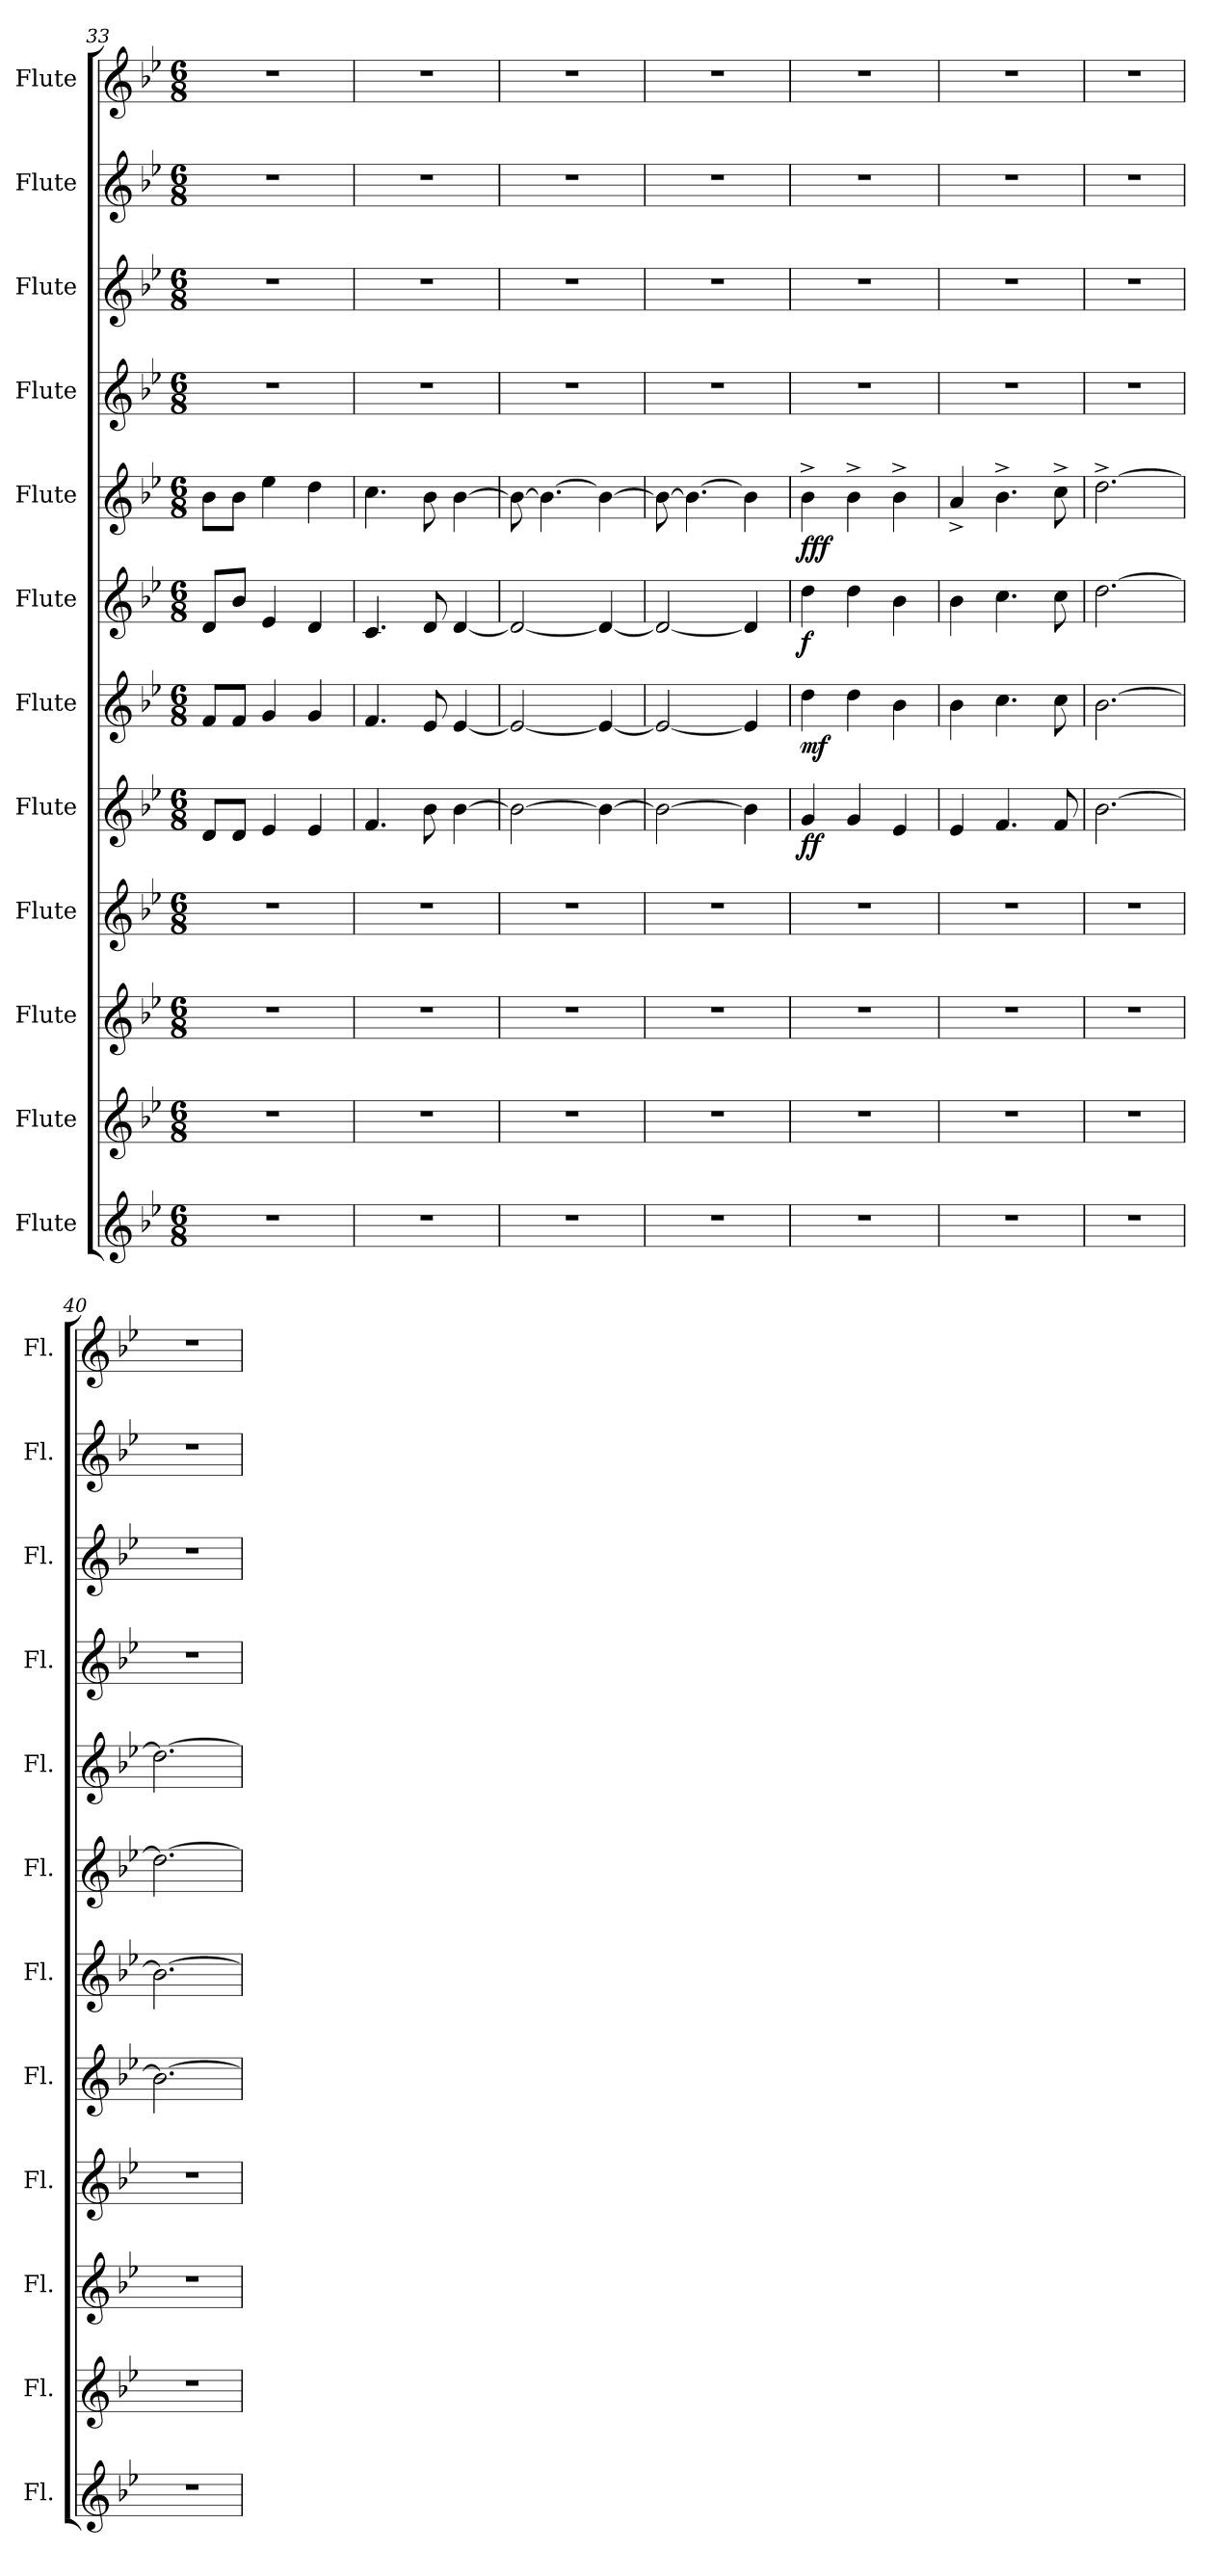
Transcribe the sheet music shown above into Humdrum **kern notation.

**kern	**kern	**kern	**kern	**kern	**dynam	**kern	**dynam	**kern	**dynam	**kern	**dynam	**kern	**kern	**kern	**kern
*part12	*part11	*part10	*part9	*part8	*part8	*part7	*part7	*part6	*part6	*part5	*part5	*part4	*part3	*part2	*part1
*staff12	*staff11	*staff10	*staff9	*staff8	*staff8	*staff7	*staff7	*staff6	*staff6	*staff5	*staff5	*staff4	*staff3	*staff2	*staff1
*I"Flute	*I"Flute	*I"Flute	*I"Flute	*I"Flute	*	*I"Flute	*	*I"Flute	*	*I"Flute	*	*I"Flute	*I"Flute	*I"Flute	*I"Flute
*I'Fl.	*I'Fl.	*I'Fl.	*I'Fl.	*I'Fl.	*	*I'Fl.	*	*I'Fl.	*	*I'Fl.	*	*I'Fl.	*I'Fl.	*I'Fl.	*I'Fl.
*clefG2	*clefG2	*clefG2	*clefG2	*clefG2	*	*clefG2	*	*clefG2	*	*clefG2	*	*clefG2	*clefG2	*clefG2	*clefG2
*k[b-e-]	*k[b-e-]	*k[b-e-]	*k[b-e-]	*k[b-e-]	*	*k[b-e-]	*	*k[b-e-]	*	*k[b-e-]	*	*k[b-e-]	*k[b-e-]	*k[b-e-]	*k[b-e-]
*M6/8	*M6/8	*M6/8	*M6/8	*M6/8	*	*M6/8	*	*M6/8	*	*M6/8	*	*M6/8	*M6/8	*M6/8	*M6/8
=33	=33	=33	=33	=33	=33	=33	=33	=33	=33	=33	=33	=33	=33	=33	=33
2.r	2.r	2.r	2.r	8d/L	.	8f/L	.	8d/L	.	8b-\L	.	2.r	2.r	2.r	2.r
.	.	.	.	8d/J	.	8f/J	.	8b-/J	.	8b-\J	.	.	.	.	.
.	.	.	.	4e-/	.	4g/	.	4e-/	.	4ee-\	.	.	.	.	.
.	.	.	.	4e-/	.	4g/	.	4d/	.	4dd\	.	.	.	.	.
=34	=34	=34	=34	=34	=34	=34	=34	=34	=34	=34	=34	=34	=34	=34	=34
2.r	2.r	2.r	2.r	4.f/	.	4.f/	.	4.c/	.	4.cc\	.	2.r	2.r	2.r	2.r
.	.	.	.	8b-\	.	8e-/	.	8d/	.	8b-\	.	.	.	.	.
.	.	.	.	[4b-\	.	[4e-/	.	[4d/	.	[4b-\	.	.	.	.	.
=35	=35	=35	=35	=35	=35	=35	=35	=35	=35	=35	=35	=35	=35	=35	=35
2.r	2.r	2.r	2.r	2b-\_	.	2e-/_	.	2d/_	.	8b-\_	.	2.r	2.r	2.r	2.r
.	.	.	.	.	.	.	.	.	.	4.b-\_	.	.	.	.	.
.	.	.	.	4b-\_	.	4e-/_	.	4d/_	.	4b-\_	.	.	.	.	.
=36	=36	=36	=36	=36	=36	=36	=36	=36	=36	=36	=36	=36	=36	=36	=36
2.r	2.r	2.r	2.r	2b-\_	.	2e-/_	.	2d/_	.	8b-\_	.	2.r	2.r	2.r	2.r
.	.	.	.	.	.	.	.	.	.	4.b-\_	.	.	.	.	.
.	.	.	.	4b-\]	.	4e-/]	.	4d/]	.	4b-\]	.	.	.	.	.
=37	=37	=37	=37	=37	=37	=37	=37	=37	=37	=37	=37	=37	=37	=37	=37
!	!	!	!	!	!LO:DY:b	!	!LO:DY:b	!	!LO:DY:b	!	!LO:DY:b	!	!	!	!
2.r	2.r	2.r	2.r	4g/	ff	4dd\	mf	4dd\	f	4b-^\	fff	2.r	2.r	2.r	2.r
.	.	.	.	4g/	.	4dd\	.	4dd\	.	4b-^\	.	.	.	.	.
.	.	.	.	4e-/	.	4b-\	.	4b-\	.	4b-^\	.	.	.	.	.
=38	=38	=38	=38	=38	=38	=38	=38	=38	=38	=38	=38	=38	=38	=38	=38
2.r	2.r	2.r	2.r	4e-/	.	4b-\	.	4b-\	.	4a^/	.	2.r	2.r	2.r	2.r
.	.	.	.	4.f/	.	4.cc\	.	4.cc\	.	4.b-^\	.	.	.	.	.
.	.	.	.	8f/	.	8cc\	.	8cc\	.	8cc^\	.	.	.	.	.
=39	=39	=39	=39	=39	=39	=39	=39	=39	=39	=39	=39	=39	=39	=39	=39
2.r	2.r	2.r	2.r	[2.b-\	.	[2.b-\	.	[2.dd\	.	[2.dd^\	.	2.r	2.r	2.r	2.r
=40	=40	=40	=40	=40	=40	=40	=40	=40	=40	=40	=40	=40	=40	=40	=40
2.r	2.r	2.r	2.r	2.b-\_	.	2.b-\_	.	2.dd\_	.	2.dd\_	.	2.r	2.r	2.r	2.r
=	=	=	=	=	=	=	=	=	=	=	=	=	=	=	=
*-	*-	*-	*-	*-	*-	*-	*-	*-	*-	*-	*-	*-	*-	*-	*-
